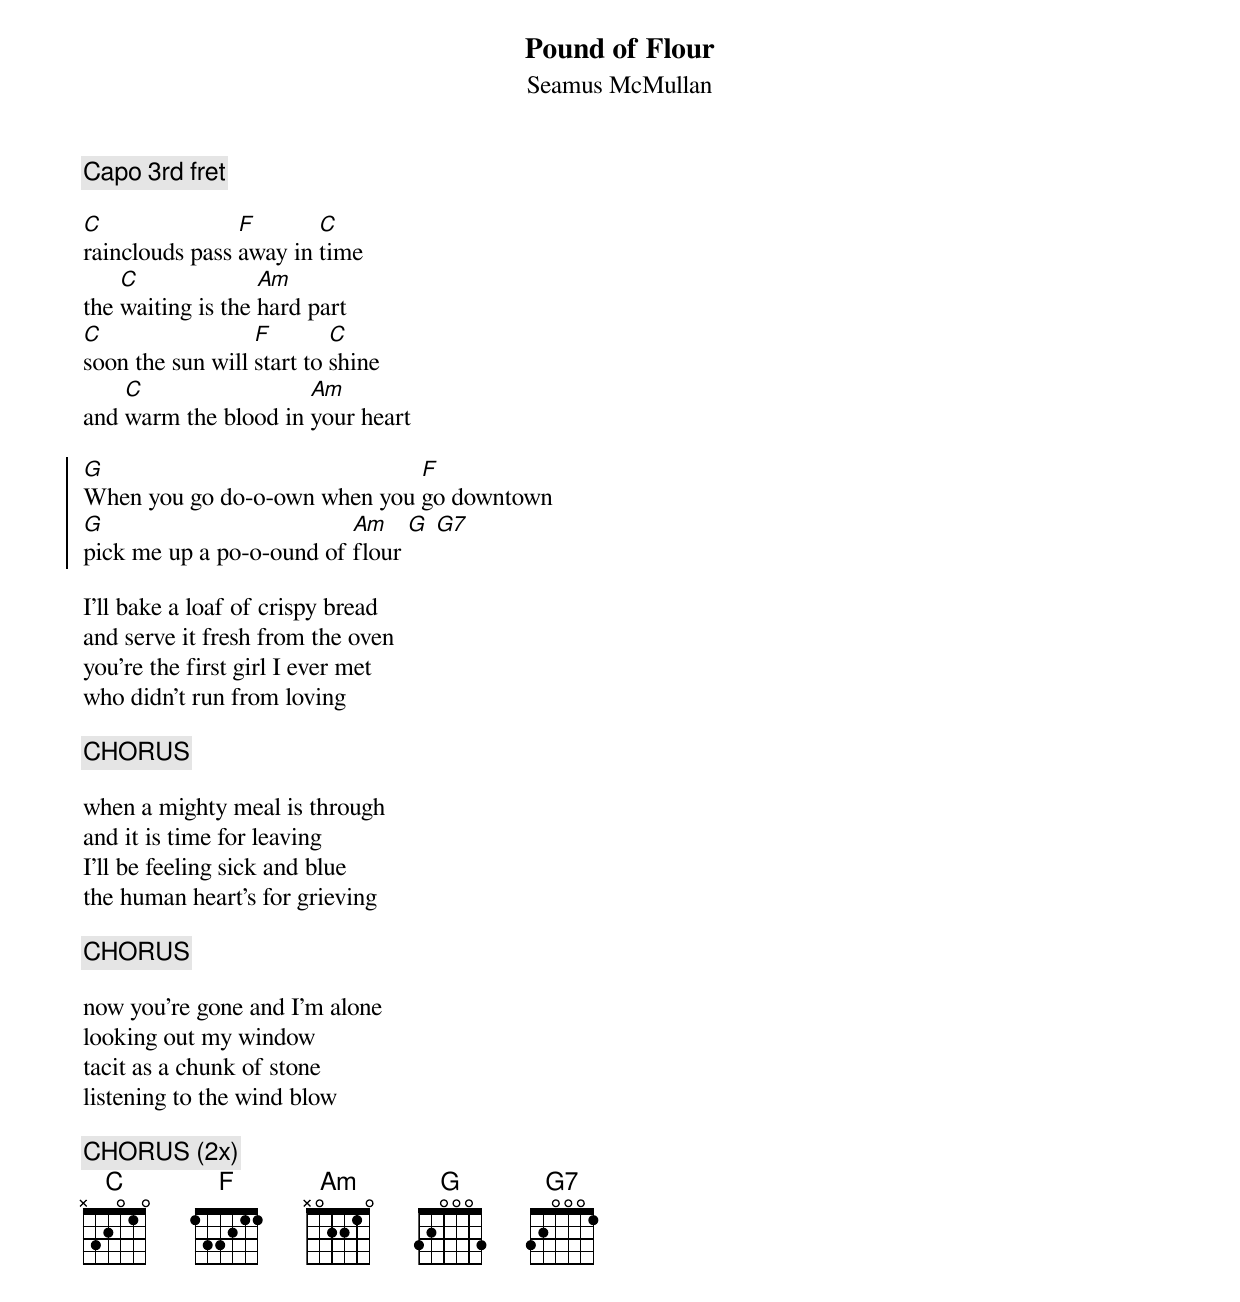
{t: Pound of Flour}
{st: Seamus McMullan}

{c: Capo 3rd fret}

[C]rainclouds pass [F]away in [C]time
the [C]waiting is the [Am]hard part
[C]soon the sun will [F]start to [C]shine
and [C]warm the blood in [Am]your heart

{soc}
[G]When you go do-o-own when you [F]go downtown
[G]pick me up a po-o-ound of [Am]flour [G] [G7]
{eoc}

I'll bake a loaf of crispy bread
and serve it fresh from the oven
you're the first girl I ever met
who didn't run from loving

{c: CHORUS}

when a mighty meal is through
and it is time for leaving
I'll be feeling sick and blue
the human heart's for grieving

{c: CHORUS}

now you're gone and I'm alone
looking out my window
tacit as a chunk of stone
listening to the wind blow

{c: CHORUS (2x)}
